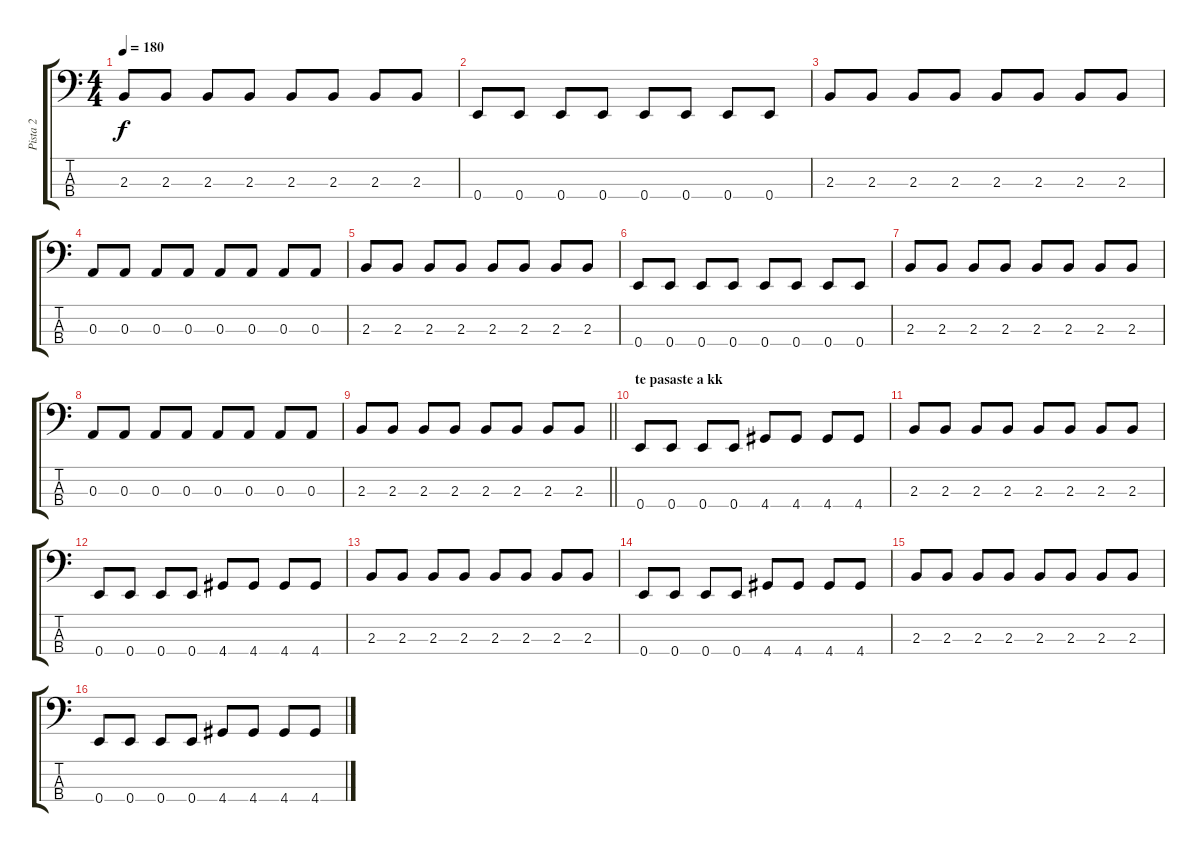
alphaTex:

\track ("Pista 2" "Pista 2") {instrument electricbassfinger}
\staff {score tabs}
\tuning (G2 D2 A1 E1) {hide}
\ts (4 4)
\tempo 180
\clef f4
\ks c
2.3.8{dy f} 2.3.8 2.3.8 2.3.8 2.3.8 2.3.8 2.3.8 2.3.8 |
0.4.8 0.4.8 0.4.8 0.4.8 0.4.8 0.4.8 0.4.8 0.4.8 |
2.3.8 2.3.8 2.3.8 2.3.8 2.3.8 2.3.8 2.3.8 2.3.8 |
0.3.8 0.3.8 0.3.8 0.3.8 0.3.8 0.3.8 0.3.8 0.3.8 |
2.3.8 2.3.8 2.3.8 2.3.8 2.3.8 2.3.8 2.3.8 2.3.8 |
0.4.8 0.4.8 0.4.8 0.4.8 0.4.8 0.4.8 0.4.8 0.4.8 |
2.3.8 2.3.8 2.3.8 2.3.8 2.3.8 2.3.8 2.3.8 2.3.8 |
0.3.8 0.3.8 0.3.8 0.3.8 0.3.8 0.3.8 0.3.8 0.3.8 |
\barLineRight lightlight
2.3.8 2.3.8 2.3.8 2.3.8 2.3.8 2.3.8 2.3.8 2.3.8 |
\section ("" "te pasaste a kk")
0.4.8 0.4.8 0.4.8 0.4.8 4.4.8 4.4.8 4.4.8 4.4.8 |
2.3.8 2.3.8 2.3.8 2.3.8 2.3.8 2.3.8 2.3.8 2.3.8 |
0.4.8 0.4.8 0.4.8 0.4.8 4.4.8 4.4.8 4.4.8 4.4.8 |
2.3.8 2.3.8 2.3.8 2.3.8 2.3.8 2.3.8 2.3.8 2.3.8 |
0.4.8 0.4.8 0.4.8 0.4.8 4.4.8 4.4.8 4.4.8 4.4.8 |
2.3.8 2.3.8 2.3.8 2.3.8 2.3.8 2.3.8 2.3.8 2.3.8 |
0.4.8 0.4.8 0.4.8 0.4.8 4.4.8 4.4.8 4.4.8 4.4.8
